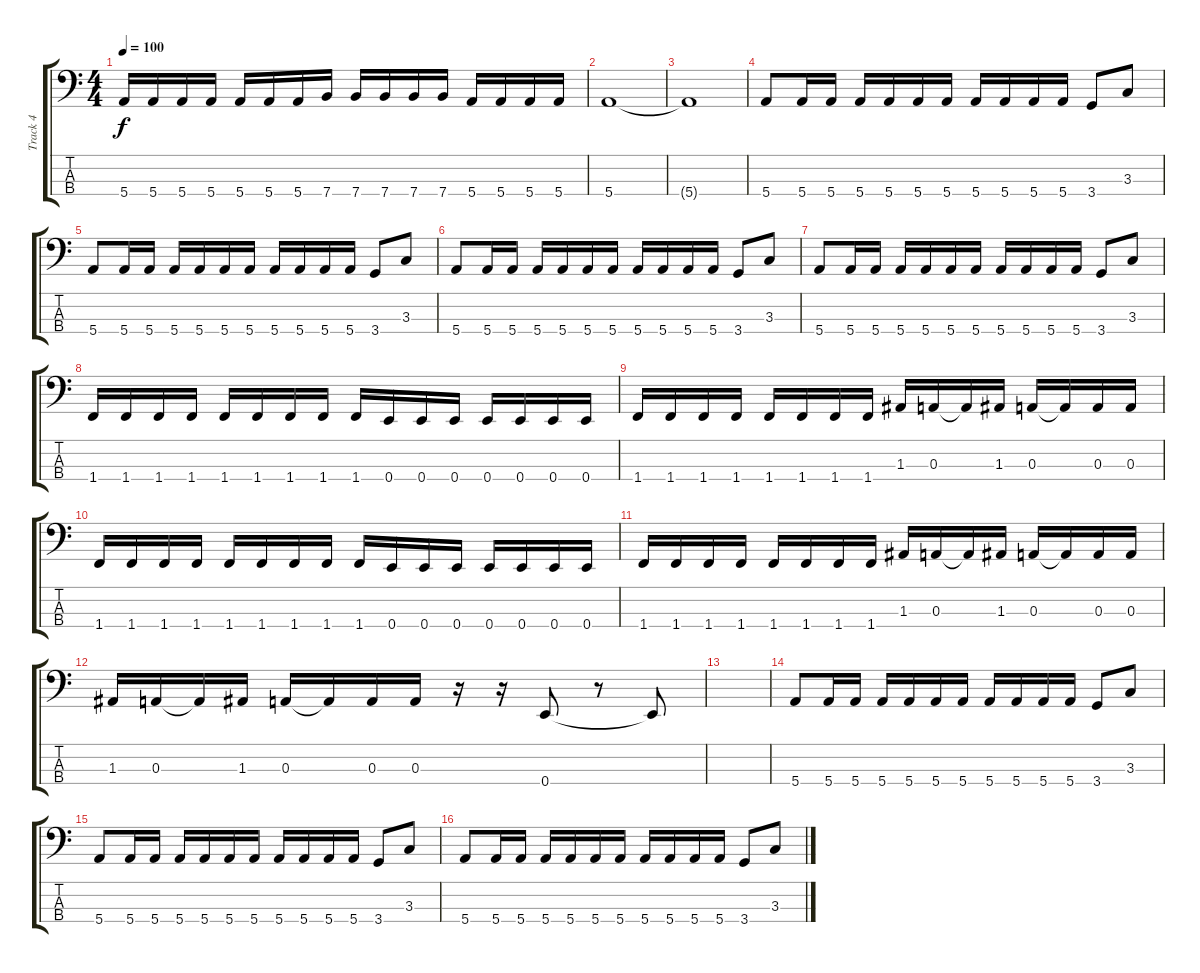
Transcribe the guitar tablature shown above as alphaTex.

\track ("Track 4" "Track 4") {instrument electricbassfinger}
\staff {score tabs}
\tuning (G2 D2 A1 E1) {hide}
\ts (4 4)
\tempo 100
\clef f4
\ks c
5.4.16{dy f} 5.4.16 5.4.16 5.4.16 5.4.16 5.4.16 5.4.16 7.4.16 7.4.16 7.4.16 7.4.16 7.4.16 5.4.16 5.4.16 5.4.16 5.4.16 |
5.4.1 |
5.4{t}.1 |
5.4.8 5.4.16 5.4.16 5.4.16 5.4.16 5.4.16 5.4.16 5.4.16 5.4.16 5.4.16 5.4.16 3.4.8 3.3.8 |
5.4.8 5.4.16 5.4.16 5.4.16 5.4.16 5.4.16 5.4.16 5.4.16 5.4.16 5.4.16 5.4.16 3.4.8 3.3.8 |
5.4.8 5.4.16 5.4.16 5.4.16 5.4.16 5.4.16 5.4.16 5.4.16 5.4.16 5.4.16 5.4.16 3.4.8 3.3.8 |
5.4.8 5.4.16 5.4.16 5.4.16 5.4.16 5.4.16 5.4.16 5.4.16 5.4.16 5.4.16 5.4.16 3.4.8 3.3.8 |
1.4.16 1.4.16 1.4.16 1.4.16 1.4.16 1.4.16 1.4.16 1.4.16 1.4.16 0.4.16 0.4.16 0.4.16 0.4.16 0.4.16 0.4.16 0.4.16 |
1.4.16 1.4.16 1.4.16 1.4.16 1.4.16 1.4.16 1.4.16 1.4.16 1.3.16 0.3.16 0.3{t}.16 1.3.16 0.3.16 0.3{t}.16 0.3.16 0.3.16 |
1.4.16 1.4.16 1.4.16 1.4.16 1.4.16 1.4.16 1.4.16 1.4.16 1.4.16 0.4.16 0.4.16 0.4.16 0.4.16 0.4.16 0.4.16 0.4.16 |
1.4.16 1.4.16 1.4.16 1.4.16 1.4.16 1.4.16 1.4.16 1.4.16 1.3.16 0.3.16 0.3{t}.16 1.3.16 0.3.16 0.3{t}.16 0.3.16 0.3.16 |
1.3.16 0.3.16 0.3{t}.16 1.3.16 0.3.16 0.3{t}.16 0.3.16 0.3.16 r.16 r.16 0.4.8 r.8 0.4{t}.8 |
|
5.4.8 5.4.16 5.4.16 5.4.16 5.4.16 5.4.16 5.4.16 5.4.16 5.4.16 5.4.16 5.4.16 3.4.8 3.3.8 |
5.4.8 5.4.16 5.4.16 5.4.16 5.4.16 5.4.16 5.4.16 5.4.16 5.4.16 5.4.16 5.4.16 3.4.8 3.3.8 |
5.4.8 5.4.16 5.4.16 5.4.16 5.4.16 5.4.16 5.4.16 5.4.16 5.4.16 5.4.16 5.4.16 3.4.8 3.3.8
